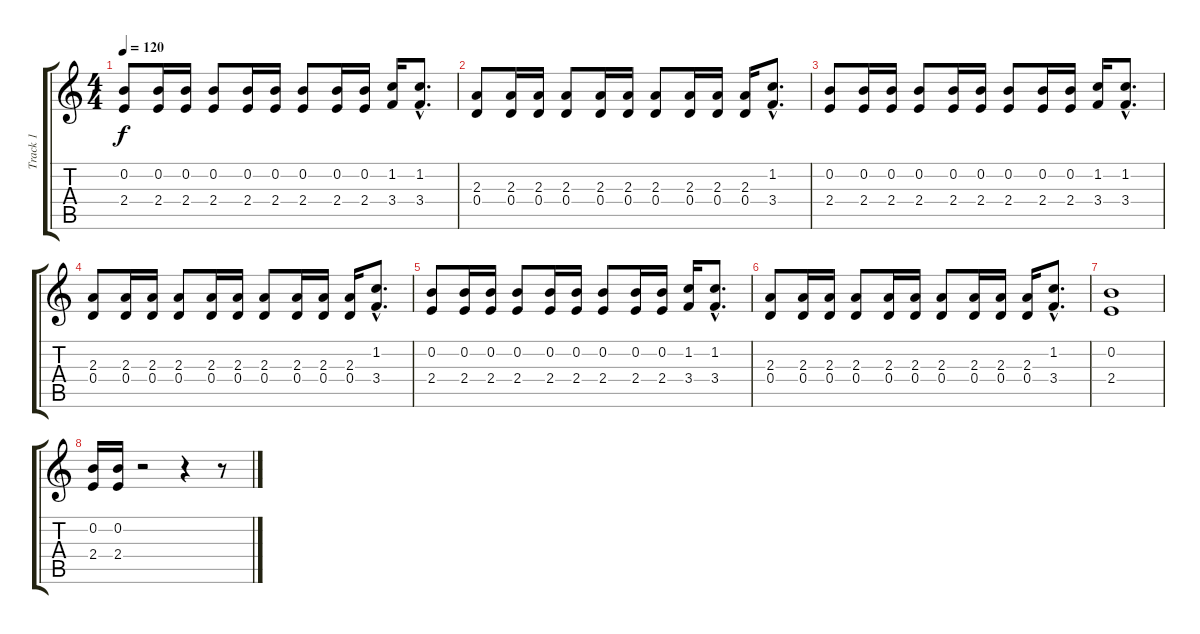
\track ("Track 1" "Track 1") {instrument distortionguitar}
\staff {score tabs}
\tuning (E4 B3 G3 D3 A2 E2) {hide}
\ts (4 4)
\tempo 120
\clef g2
\ks c
(0.2 2.4).8{dy f} (0.2 2.4).16 (0.2 2.4).16 (0.2 2.4).8 (0.2 2.4).16 (0.2 2.4).16 (0.2 2.4).8 (0.2 2.4).16 (0.2 2.4).16 (1.2 3.4).16 (1.2{hac} 3.4{hac}).8{d} |
(2.3 0.4).8 (2.3 0.4).16 (2.3 0.4).16 (2.3 0.4).8 (2.3 0.4).16 (2.3 0.4).16 (2.3 0.4).8 (2.3 0.4).16 (2.3 0.4).16 (2.3 0.4).16 (1.2{hac} 3.4{hac}).8{d} |
(0.2 2.4).8 (0.2 2.4).16 (0.2 2.4).16 (0.2 2.4).8 (0.2 2.4).16 (0.2 2.4).16 (0.2 2.4).8 (0.2 2.4).16 (0.2 2.4).16 (1.2 3.4).16 (1.2{hac} 3.4{hac}).8{d} |
(2.3 0.4).8 (2.3 0.4).16 (2.3 0.4).16 (2.3 0.4).8 (2.3 0.4).16 (2.3 0.4).16 (2.3 0.4).8 (2.3 0.4).16 (2.3 0.4).16 (2.3 0.4).16 (1.2{hac} 3.4{hac}).8{d} |
(0.2 2.4).8 (0.2 2.4).16 (0.2 2.4).16 (0.2 2.4).8 (0.2 2.4).16 (0.2 2.4).16 (0.2 2.4).8 (0.2 2.4).16 (0.2 2.4).16 (1.2 3.4).16 (1.2{hac} 3.4{hac}).8{d} |
(2.3 0.4).8 (2.3 0.4).16 (2.3 0.4).16 (2.3 0.4).8 (2.3 0.4).16 (2.3 0.4).16 (2.3 0.4).8 (2.3 0.4).16 (2.3 0.4).16 (2.3 0.4).16 (1.2{hac} 3.4{hac}).8{d} |
(0.2 2.4).1 |
(0.2 2.4).16 (0.2 2.4).16 r.2 r.4 r.8
